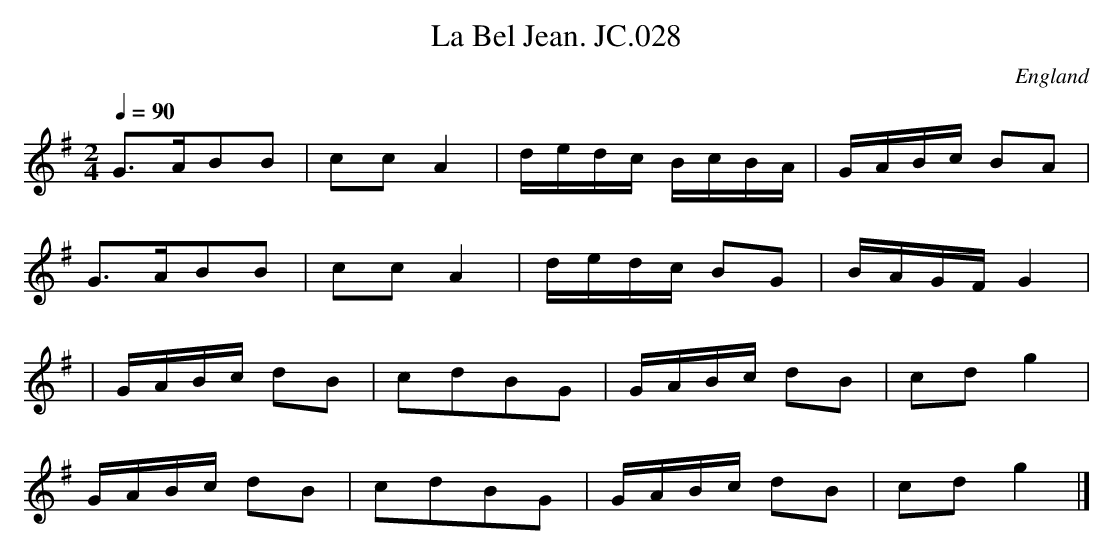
X:1
T:La Bel Jean. JC.028
L:1/8
M:2/4
O:England
Q:1/4=90
K:G
G>ABB|\
ccA2|d/e/d/c/ B/c/B/A/|G/A/B/c/ BA|!
G>ABB|ccA2|d/e/d/c/ BG|B/A/G/F/ G2|!
|G/A/B/c/ dB|cdBG|G/A/B/c/ dB|cdg2|!
G/A/B/c/ dB|cdBG|G/A/B/c/ dB|cdg2|]
